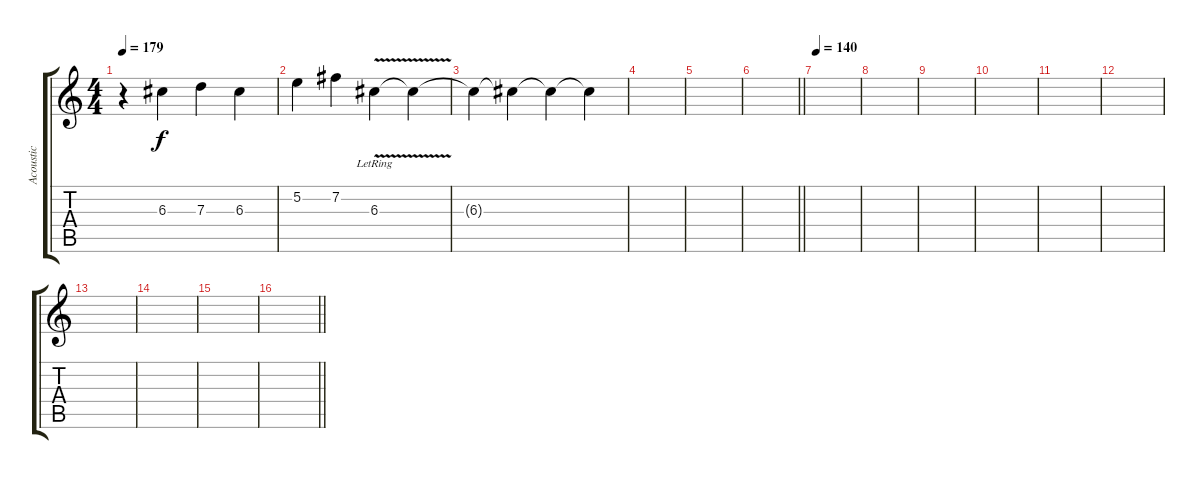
\track ("Acoustic" "Acoustic") {instrument acousticguitarsteel}
\staff {score tabs}
\tuning (E4 B3 G3 D3 A2 E2) {hide}
\ts (4 4)
\tempo 179
\clef g2
\ks c
r.4{dy f} 6.3.4{instrument acousticguitarsteel} 7.3.4 6.3.4 |
5.2.4 7.2.4 6.3{v lr}.4 6.3{t}.4 |
6.3{t}.4 6.3{t}.4 6.3{t}.4 6.3{t}.4 |
|
|
\barLineRight lightlight
|
\tempo 140
|
|
|
|
|
|
|
|
|
\barLineRight lightlight
